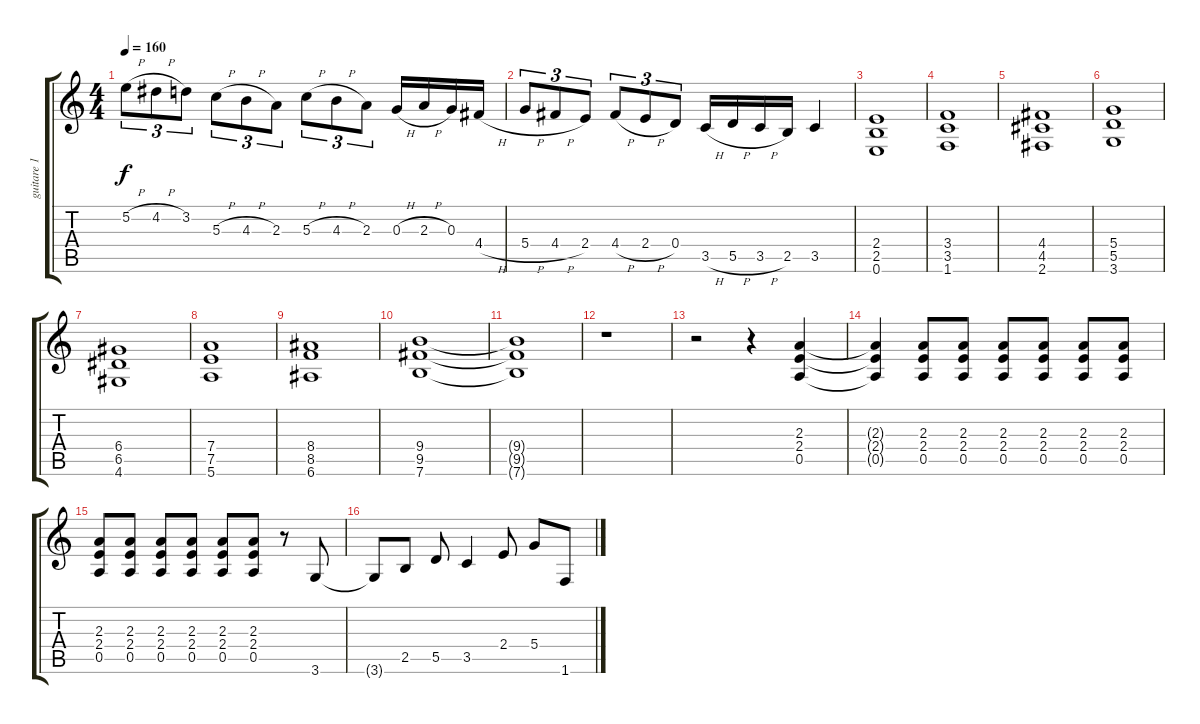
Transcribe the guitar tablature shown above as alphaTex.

\track ("guitare 1" "guitare 1") {instrument overdrivenguitar}
\staff {score tabs}
\tuning (E4 B3 G3 D3 A2 E2) {hide}
\ts (4 4)
\tempo 160
\clef g2
\ks c
5.2{h}.8{tu (3 2) dy f} 4.2{h}.8{tu (3 2)} 3.2.8{tu (3 2)} 5.3{h}.8{tu (3 2)} 4.3{h}.8{tu (3 2)} 2.3.8{tu (3 2)} 5.3{h}.8{tu (3 2)} 4.3{h}.8{tu (3 2)} 2.3.8{tu (3 2)} 0.3{h}.16 2.3{h}.16 0.3.16 4.4{h}.16 |
5.4{h}.8{tu (3 2)} 4.4{h}.8{tu (3 2)} 2.4.8{tu (3 2)} 4.4{h}.8{tu (3 2)} 2.4{h}.8{tu (3 2)} 0.4.8{tu (3 2)} 3.5{h}.16 5.5{h}.16 3.5{h}.16 2.5.16 3.5.4 |
(2.4 2.5 0.6).1 |
(3.4 3.5 1.6).1 |
(4.4 4.5 2.6).1 |
(5.4 5.5 3.6).1 |
(6.4 6.5 4.6).1 |
(7.4 7.5 5.6).1 |
(8.4 8.5 6.6).1 |
(9.4 9.5 7.6).1 |
(9.4{t} 9.5{t} 7.6{t}).1 |
r.1 |
r.2 r.4 (2.3 2.4 0.5).4 |
(2.3{t} 2.4{t} 0.5{t}).4 (2.3 2.4 0.5).8 (2.3 2.4 0.5).8 (2.3 2.4 0.5).8 (2.3 2.4 0.5).8 (2.3 2.4 0.5).8 (2.3 2.4 0.5).8 |
(2.3 2.4 0.5).8 (2.3 2.4 0.5).8 (2.3 2.4 0.5).8 (2.3 2.4 0.5).8 (2.3 2.4 0.5).8 (2.3 2.4 0.5).8 r.8 3.6.8 |
3.6{t}.8 2.5.8 5.5.8 3.5.4 2.4.8 5.4.8 1.6.8
